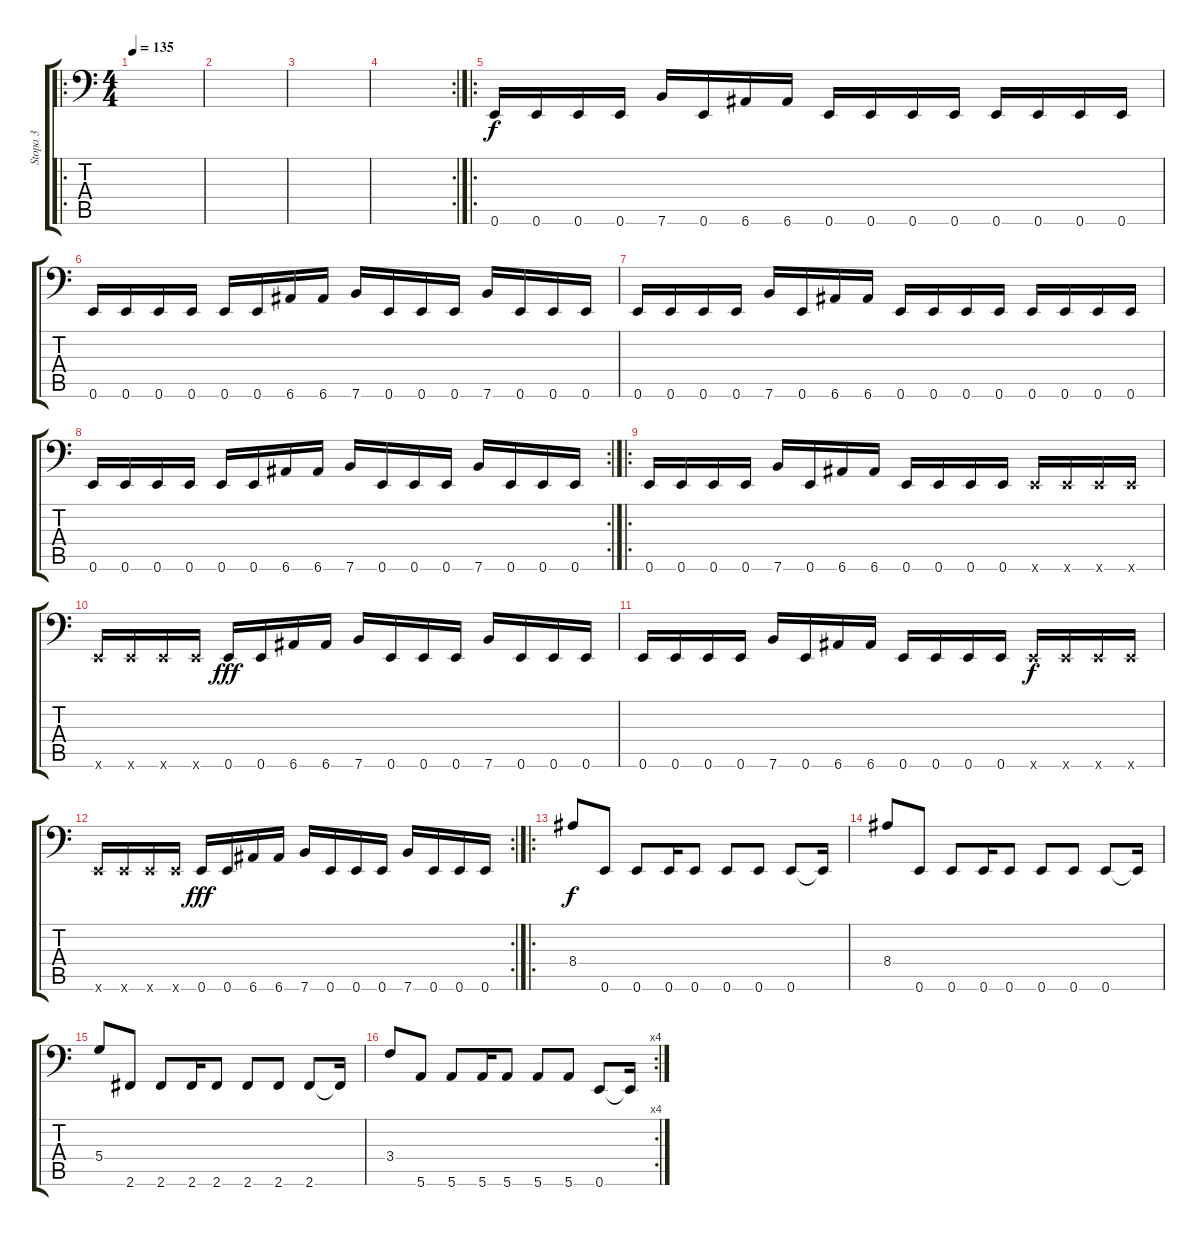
\track ("Stopa 3" "Stopa 3") {instrument electricbassfinger}
\staff {score tabs}
\tuning (E3 B2 G2 D2 A1 E1) {hide}
\ro
\ts (4 4)
\tempo 135
\clef f4
\ks c
|
|
|
\rc 2
|
\ro
0.6.16 0.6.16 0.6.16 0.6.16 7.6.16 0.6.16 6.6.16 6.6.16 0.6.16 0.6.16 0.6.16 0.6.16 0.6.16 0.6.16 0.6.16 0.6.16 |
0.6.16 0.6.16 0.6.16 0.6.16 0.6.16 0.6.16 6.6.16 6.6.16 7.6.16 0.6.16 0.6.16 0.6.16 7.6.16 0.6.16 0.6.16 0.6.16 |
0.6.16 0.6.16 0.6.16 0.6.16 7.6.16 0.6.16 6.6.16 6.6.16 0.6.16 0.6.16 0.6.16 0.6.16 0.6.16 0.6.16 0.6.16 0.6.16 |
\rc 2
0.6.16 0.6.16 0.6.16 0.6.16 0.6.16 0.6.16 6.6.16 6.6.16 7.6.16 0.6.16 0.6.16 0.6.16 7.6.16 0.6.16 0.6.16 0.6.16 |
\ro
0.6.16 0.6.16 0.6.16 0.6.16 7.6.16 0.6.16 6.6.16 6.6.16 0.6.16 0.6.16 0.6.16 0.6.16 0.6{x}.16{dy f} 0.6{x}.16 0.6{x}.16 0.6{x}.16 |
0.6{x}.16 0.6{x}.16 0.6{x}.16 0.6{x}.16 0.6.16{dy fff} 0.6.16 6.6.16 6.6.16 7.6.16 0.6.16 0.6.16 0.6.16 7.6.16 0.6.16 0.6.16 0.6.16 |
0.6.16 0.6.16 0.6.16 0.6.16 7.6.16 0.6.16 6.6.16 6.6.16 0.6.16 0.6.16 0.6.16 0.6.16 0.6{x}.16{dy f} 0.6{x}.16 0.6{x}.16 0.6{x}.16 |
\rc 2
0.6{x}.16 0.6{x}.16 0.6{x}.16 0.6{x}.16 0.6.16{dy fff} 0.6.16 6.6.16 6.6.16 7.6.16 0.6.16 0.6.16 0.6.16 7.6.16 0.6.16 0.6.16 0.6.16 |
\ro
8.4.8{dy f} 0.6.8 0.6.8 0.6.16 0.6.8 0.6.8 0.6.8 0.6.8 0.6{t}.16 |
8.4.8 0.6.8 0.6.8 0.6.16 0.6.8 0.6.8 0.6.8 0.6.8 0.6{t}.16 |
5.4.8 2.6.8 2.6.8 2.6.16 2.6.8 2.6.8 2.6.8 2.6.8 2.6{t}.16 |
\rc 4
3.4.8 5.6.8 5.6.8 5.6.16 5.6.8 5.6.8 5.6.8 0.6.8 0.6{t}.16
